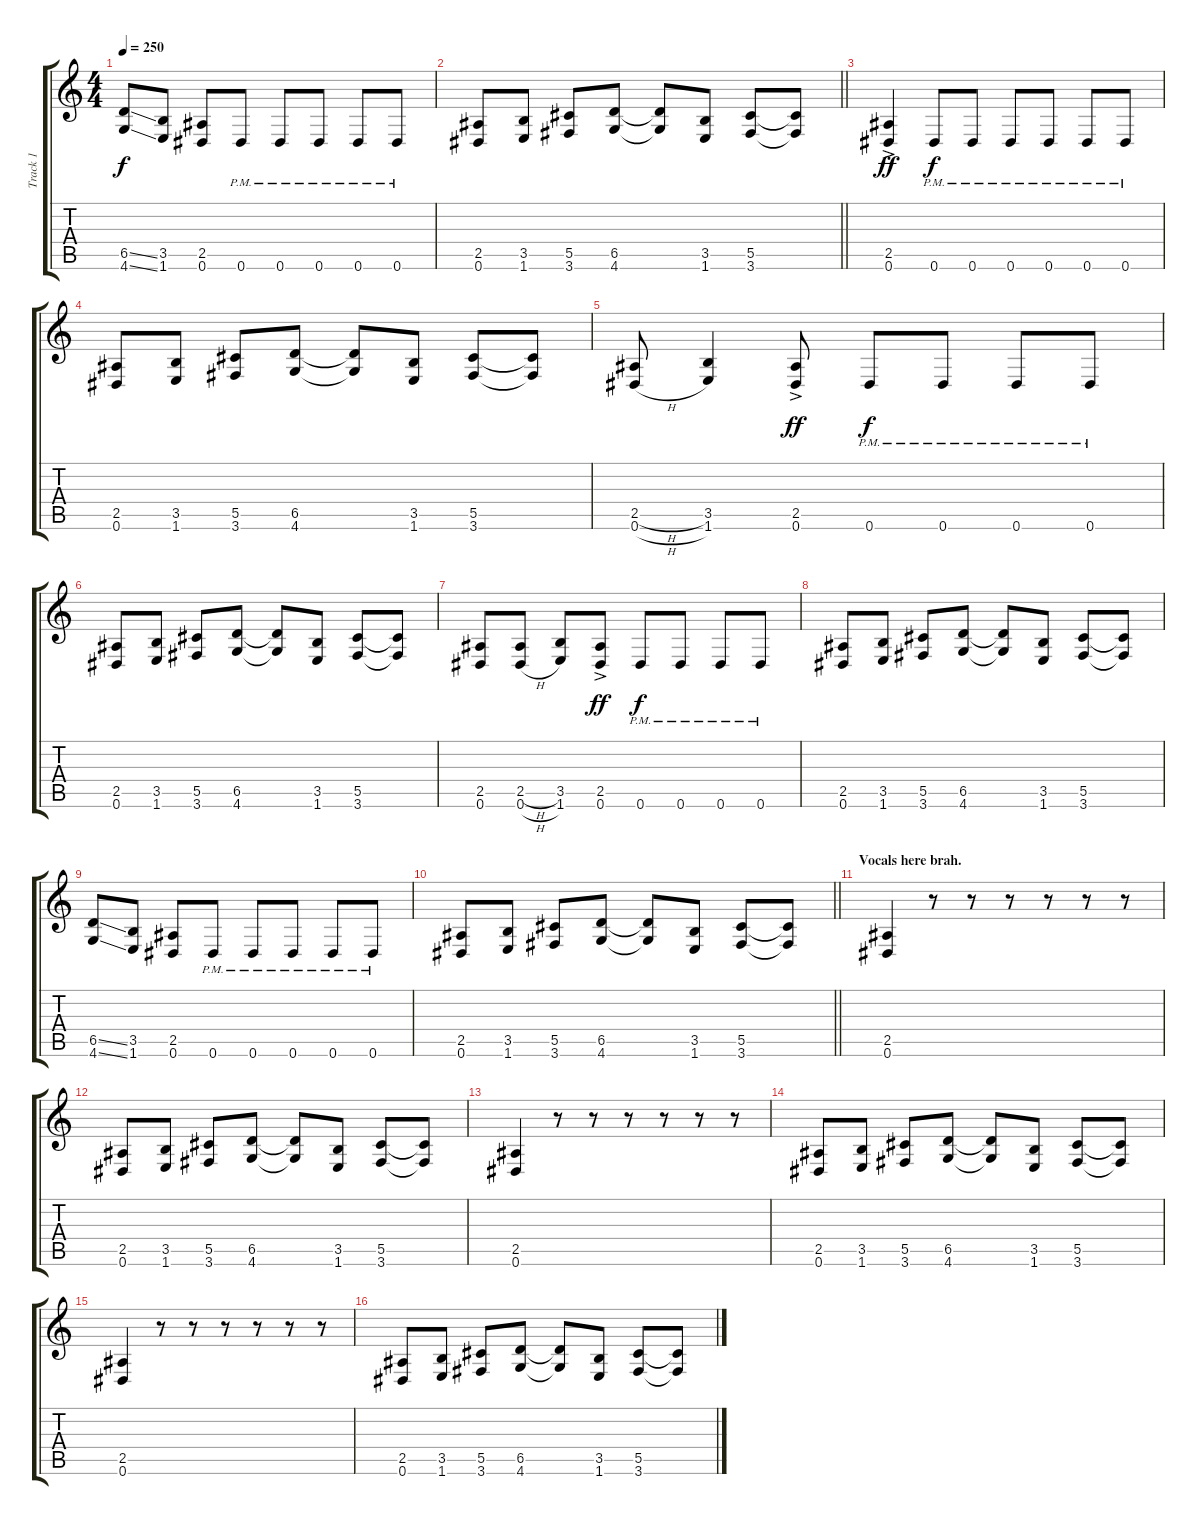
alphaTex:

\track ("Track 1" "Track 1") {instrument distortionguitar}
\staff {score tabs}
\tuning (Eb4 Bb3 Gb3 Db3 Ab2 Eb2) {hide}
\ts (4 4)
\tempo 250
\clef g2
\ks c
(6.5{ss} 4.6{ss}).8{dy f} (3.5 1.6).8 (2.5 0.6).8 0.6{pm}.8 0.6{pm}.8 0.6{pm}.8 0.6{pm}.8 0.6{pm}.8 |
\barLineRight lightlight
(2.5 0.6).8 (3.5 1.6).8 (5.5 3.6).8 (6.5 4.6).8 (6.5{t} 4.6{t}).8 (3.5 1.6).8 (5.5 3.6).8 (5.5{t} 3.6{t}).8 |
(2.5{ac} 0.6{ac}).4{dy ff} 0.6{pm}.8{dy f} 0.6{pm}.8 0.6{pm}.8 0.6{pm}.8 0.6{pm}.8 0.6{pm}.8 |
(2.5 0.6).8 (3.5 1.6).8 (5.5 3.6).8 (6.5 4.6).8 (6.5{t} 4.6{t}).8 (3.5 1.6).8 (5.5 3.6).8 (5.5{t} 3.6{t}).8 |
(2.5{h} 0.6{h}).8 (3.5 1.6).4 (2.5{ac} 0.6{ac}).8{dy ff} 0.6{pm}.8{dy f} 0.6{pm}.8 0.6{pm}.8 0.6{pm}.8 |
(2.5 0.6).8 (3.5 1.6).8 (5.5 3.6).8 (6.5 4.6).8 (6.5{t} 4.6{t}).8 (3.5 1.6).8 (5.5 3.6).8 (5.5{t} 3.6{t}).8 |
(2.5 0.6).8 (2.5{h} 0.6{h}).8 (3.5 1.6).8 (2.5{ac} 0.6{ac}).8{dy ff} 0.6{pm}.8{dy f} 0.6{pm}.8 0.6{pm}.8 0.6{pm}.8 |
(2.5 0.6).8 (3.5 1.6).8 (5.5 3.6).8 (6.5 4.6).8 (6.5{t} 4.6{t}).8 (3.5 1.6).8 (5.5 3.6).8 (5.5{t} 3.6{t}).8 |
(6.5{ss} 4.6{ss}).8 (3.5 1.6).8 (2.5 0.6).8 0.6{pm}.8 0.6{pm}.8 0.6{pm}.8 0.6{pm}.8 0.6{pm}.8 |
\barLineRight lightlight
(2.5 0.6).8 (3.5 1.6).8 (5.5 3.6).8 (6.5 4.6).8 (6.5{t} 4.6{t}).8 (3.5 1.6).8 (5.5 3.6).8 (5.5{t} 3.6{t}).8 |
\section ("" "Vocals here brah.")
(2.5 0.6).4 r.8 r.8 r.8 r.8 r.8 r.8 |
(2.5 0.6).8 (3.5 1.6).8 (5.5 3.6).8 (6.5 4.6).8 (6.5{t} 4.6{t}).8 (3.5 1.6).8 (5.5 3.6).8 (5.5{t} 3.6{t}).8 |
(2.5 0.6).4 r.8 r.8 r.8 r.8 r.8 r.8 |
(2.5 0.6).8 (3.5 1.6).8 (5.5 3.6).8 (6.5 4.6).8 (6.5{t} 4.6{t}).8 (3.5 1.6).8 (5.5 3.6).8 (5.5{t} 3.6{t}).8 |
(2.5 0.6).4 r.8 r.8 r.8 r.8 r.8 r.8 |
(2.5 0.6).8 (3.5 1.6).8 (5.5 3.6).8 (6.5 4.6).8 (6.5{t} 4.6{t}).8 (3.5 1.6).8 (5.5 3.6).8 (5.5{t} 3.6{t}).8
